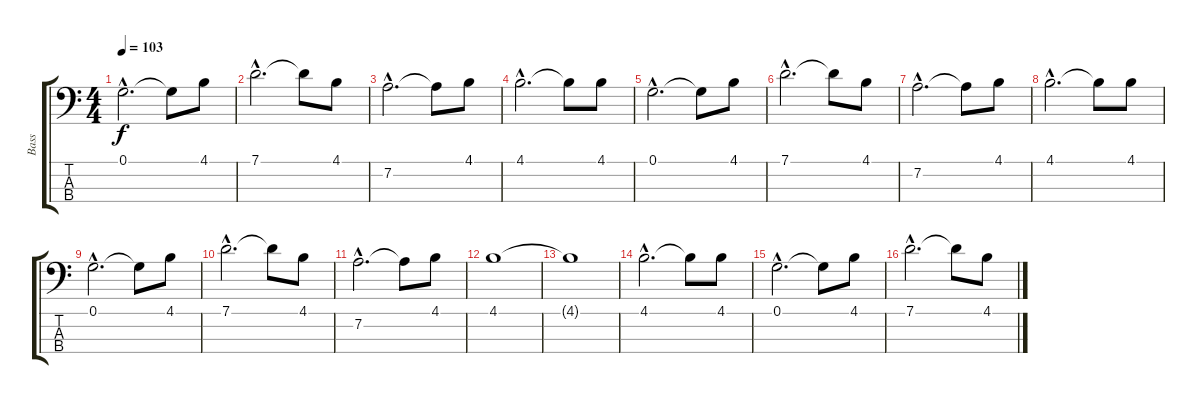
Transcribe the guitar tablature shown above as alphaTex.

\track ("Bass" "Bass") {instrument electricbassfinger}
\staff {score tabs}
\tuning (G2 D2 A1 E1) {hide}
\ts (4 4)
\tempo 103
\clef f4
\ks c
0.1{hac}.2{d dy f} 0.1{t}.8 4.1.8 |
7.1{hac}.2{d} 7.1{t}.8 4.1.8 |
7.2{hac}.2{d} 7.2{t}.8 4.1.8 |
4.1{hac}.2{d} 4.1{t}.8 4.1.8 |
0.1{hac}.2{d} 0.1{t}.8 4.1.8 |
7.1{hac}.2{d} 7.1{t}.8 4.1.8 |
7.2{hac}.2{d} 7.2{t}.8 4.1.8 |
4.1{hac}.2{d} 4.1{t}.8 4.1.8 |
0.1{hac}.2{d} 0.1{t}.8 4.1.8 |
7.1{hac}.2{d} 7.1{t}.8 4.1.8 |
7.2{hac}.2{d} 7.2{t}.8 4.1.8 |
4.1.1 |
4.1{t}.1 |
4.1{hac}.2{d} 4.1{t}.8 4.1.8 |
0.1{hac}.2{d} 0.1{t}.8 4.1.8 |
7.1{hac}.2{d} 7.1{t}.8 4.1.8
